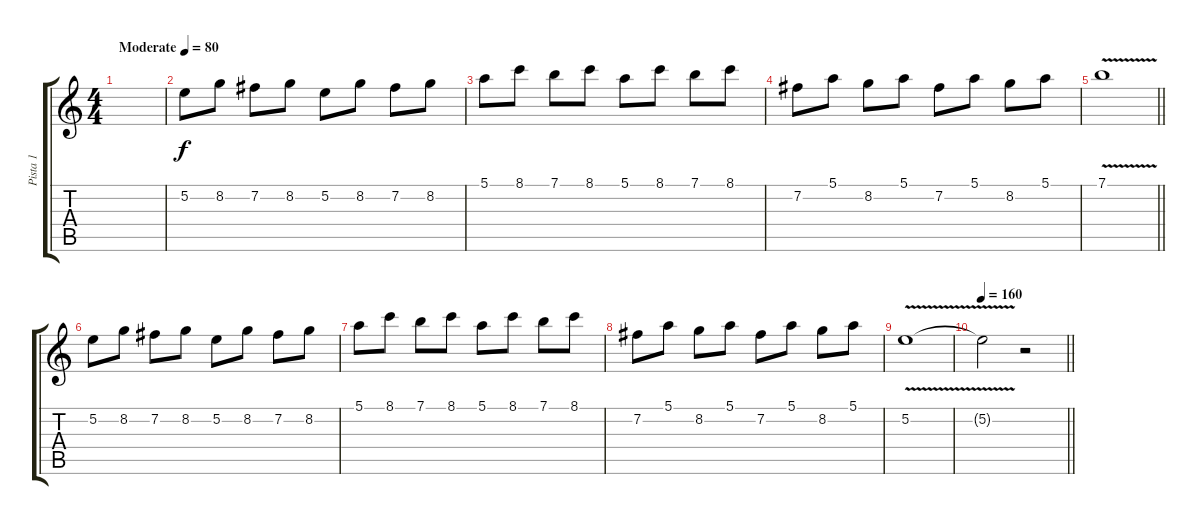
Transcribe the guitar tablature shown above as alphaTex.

\track ("Pista 1" "Pista 1") {instrument distortionguitar}
\staff {score tabs}
\tuning (E4 B3 G3 D3 A2 E2) {hide}
\ts (4 4)
\tempo (80 "Moderate")
\clef g2
\ks c
|
5.2.8 8.2.8 7.2.8 8.2.8 5.2.8 8.2.8 7.2.8 8.2.8 |
5.1.8 8.1.8 7.1.8 8.1.8 5.1.8 8.1.8 7.1.8 8.1.8 |
7.2.8 5.1.8 8.2.8 5.1.8 7.2.8 5.1.8 8.2.8 5.1.8 |
\barLineRight lightlight
7.1{v}.1 |
5.2.8 8.2.8 7.2.8 8.2.8 5.2.8 8.2.8 7.2.8 8.2.8 |
5.1.8 8.1.8 7.1.8 8.1.8 5.1.8 8.1.8 7.1.8 8.1.8 |
7.2.8 5.1.8 8.2.8 5.1.8 7.2.8 5.1.8 8.2.8 5.1.8 |
5.2{v}.1 |
\tempo 160
\barLineRight lightlight
5.2{t}.2 r.2
